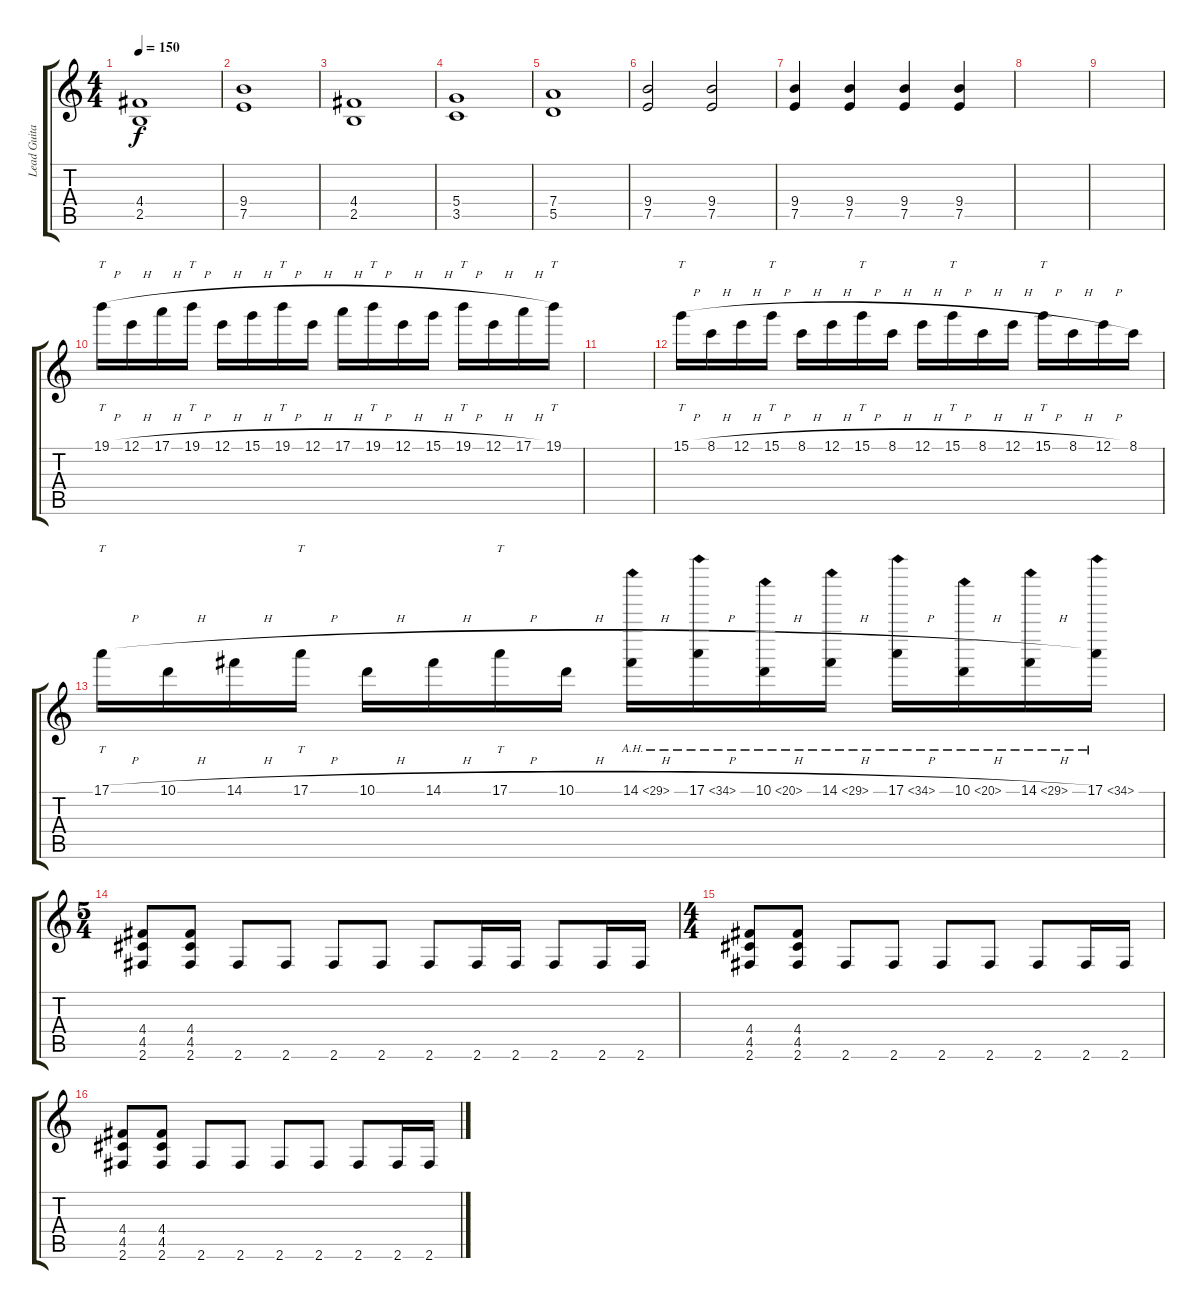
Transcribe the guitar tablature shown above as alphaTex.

\track ("Lead Guitar" "Lead Guita") {instrument distortionguitar}
\staff {score tabs}
\tuning (E4 B3 G3 D3 A2 E2) {hide}
\ts (4 4)
\tempo 150
\clef g2
\ks c
(4.4 2.5).1{dy f} |
(9.4 7.5).1 |
(4.4 2.5).1 |
(5.4 3.5).1 |
(7.4 5.5).1 |
(9.4 7.5).2 (9.4 7.5).2 |
(9.4 7.5).4 (9.4 7.5).4 (9.4 7.5).4 (9.4 7.5).4 |
|
|
19.1{h}.16{tt} 12.1{h}.16 17.1{h}.16 19.1{h}.16{tt} 12.1{h}.16 15.1{h}.16 19.1{h}.16{tt} 12.1{h}.16 17.1{h}.16 19.1{h}.16{tt} 12.1{h}.16 15.1{h}.16 19.1{h}.16{tt} 12.1{h}.16 17.1{h}.16 19.1.16{tt} |
|
15.1{h}.16{tt} 8.1{h}.16 12.1{h}.16 15.1{h}.16{tt} 8.1{h}.16 12.1{h}.16 15.1{h}.16{tt} 8.1{h}.16 12.1{h}.16 15.1{h}.16{tt} 8.1{h}.16 12.1{h}.16 15.1{h}.16{tt} 8.1{h}.16 12.1{h}.16 8.1.16 |
17.1{h}.16{tt} 10.1{h}.16 14.1{h}.16 17.1{h}.16{tt} 10.1{h}.16 14.1{h}.16 17.1{h}.16{tt} 10.1{h}.16 14.1{ah 15 h}.16 17.1{ah 17 h}.16 10.1{ah 10 h}.16 14.1{ah 15 h}.16 17.1{ah 17 h}.16 10.1{ah 10 h}.16 14.1{ah 15 h}.16 17.1{ah 17}.16 |
\ts (5 4)
(4.4 4.5 2.6).8 (4.4 4.5 2.6).8 2.6.8 2.6.8 2.6.8 2.6.8 2.6.8 2.6.16 2.6.16 2.6.8 2.6.16 2.6.16 |
\ts (4 4)
(4.4 4.5 2.6).8 (4.4 4.5 2.6).8 2.6.8 2.6.8 2.6.8 2.6.8 2.6.8 2.6.16 2.6.16 |
(4.4 4.5 2.6).8 (4.4 4.5 2.6).8 2.6.8 2.6.8 2.6.8 2.6.8 2.6.8 2.6.16 2.6.16
